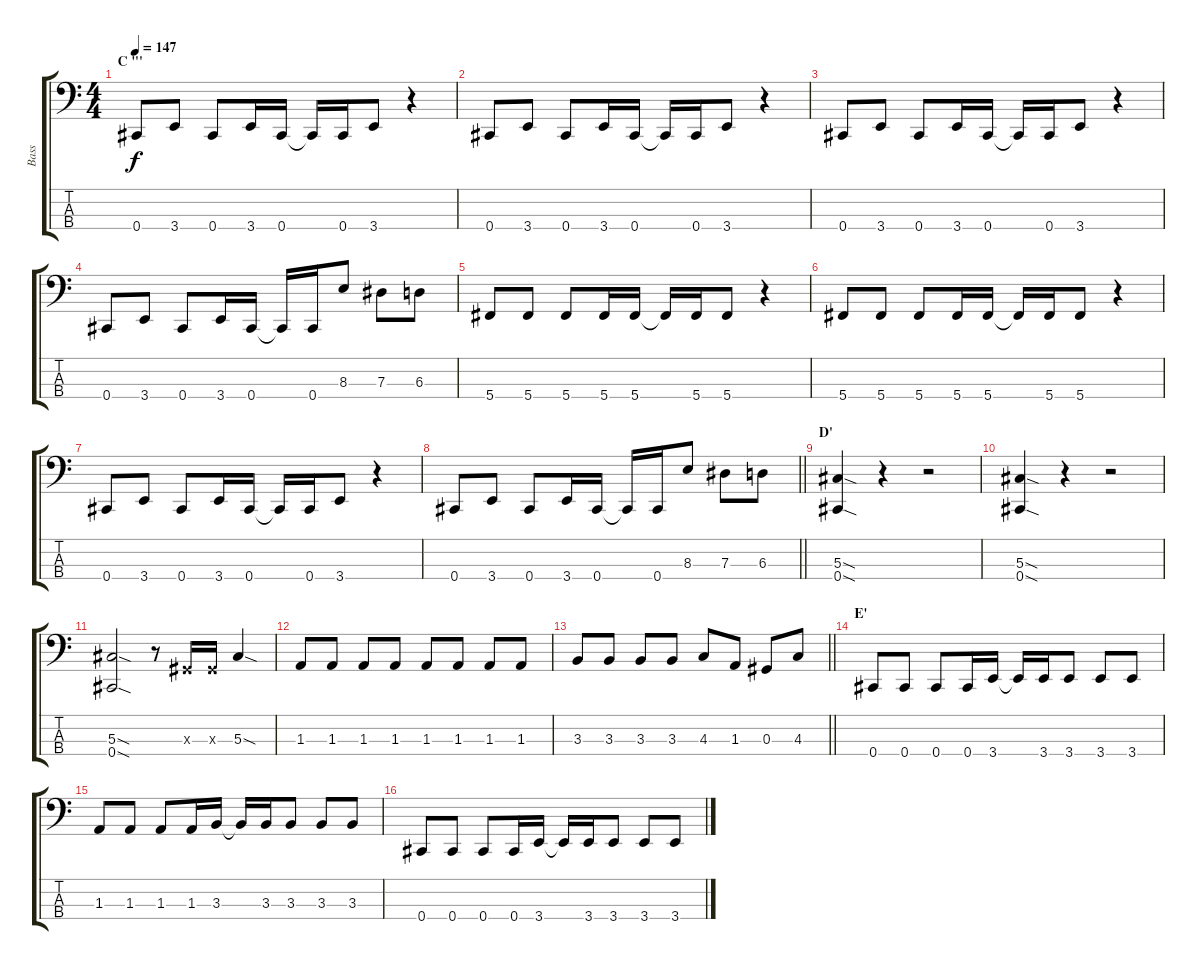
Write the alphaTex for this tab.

\track ("Bass" "Bass") {instrument electricbasspick}
\staff {score tabs}
\tuning (Gb2 Db2 Ab1 Db1) {hide}
\ts (4 4)
\section ("" "C \"'")
\tempo 147
\clef f4
\ks c
0.4.8{dy f} 3.4.8 0.4.8 3.4.16 0.4.16 0.4{t}.16 0.4.16 3.4.8 r.4 |
0.4.8 3.4.8 0.4.8 3.4.16 0.4.16 0.4{t}.16 0.4.16 3.4.8 r.4 |
0.4.8 3.4.8 0.4.8 3.4.16 0.4.16 0.4{t}.16 0.4.16 3.4.8 r.4 |
0.4.8 3.4.8 0.4.8 3.4.16 0.4.16 0.4{t}.16 0.4.16 8.3.8 7.3.8 6.3.8 |
5.4.8 5.4.8 5.4.8 5.4.16 5.4.16 5.4{t}.16 5.4.16 5.4.8 r.4 |
5.4.8 5.4.8 5.4.8 5.4.16 5.4.16 5.4{t}.16 5.4.16 5.4.8 r.4 |
0.4.8 3.4.8 0.4.8 3.4.16 0.4.16 0.4{t}.16 0.4.16 3.4.8 r.4 |
\barLineRight lightlight
0.4.8 3.4.8 0.4.8 3.4.16 0.4.16 0.4{t}.16 0.4.16 8.3.8 7.3.8 6.3.8 |
\section ("" "D'")
(5.3{sod} 0.4{sod}).4 r.4 r.2 |
(5.3{sod} 0.4{sod}).4 r.4 r.2 |
(5.3{sod} 0.4{sod}).2 r.8 0.3{x}.16 0.3{x}.16 5.3{sod}.4 |
1.3.8 1.3.8 1.3.8 1.3.8 1.3.8 1.3.8 1.3.8 1.3.8 |
\barLineRight lightlight
3.3.8 3.3.8 3.3.8 3.3.8 4.3.8 1.3.8 0.3.8 4.3.8 |
\section ("" "E'")
0.4.8 0.4.8 0.4.8 0.4.16 3.4.16 3.4{t}.16 3.4.16 3.4.8 3.4.8 3.4.8 |
1.3.8 1.3.8 1.3.8 1.3.16 3.3.16 3.3{t}.16 3.3.16 3.3.8 3.3.8 3.3.8 |
0.4.8 0.4.8 0.4.8 0.4.16 3.4.16 3.4{t}.16 3.4.16 3.4.8 3.4.8 3.4.8
